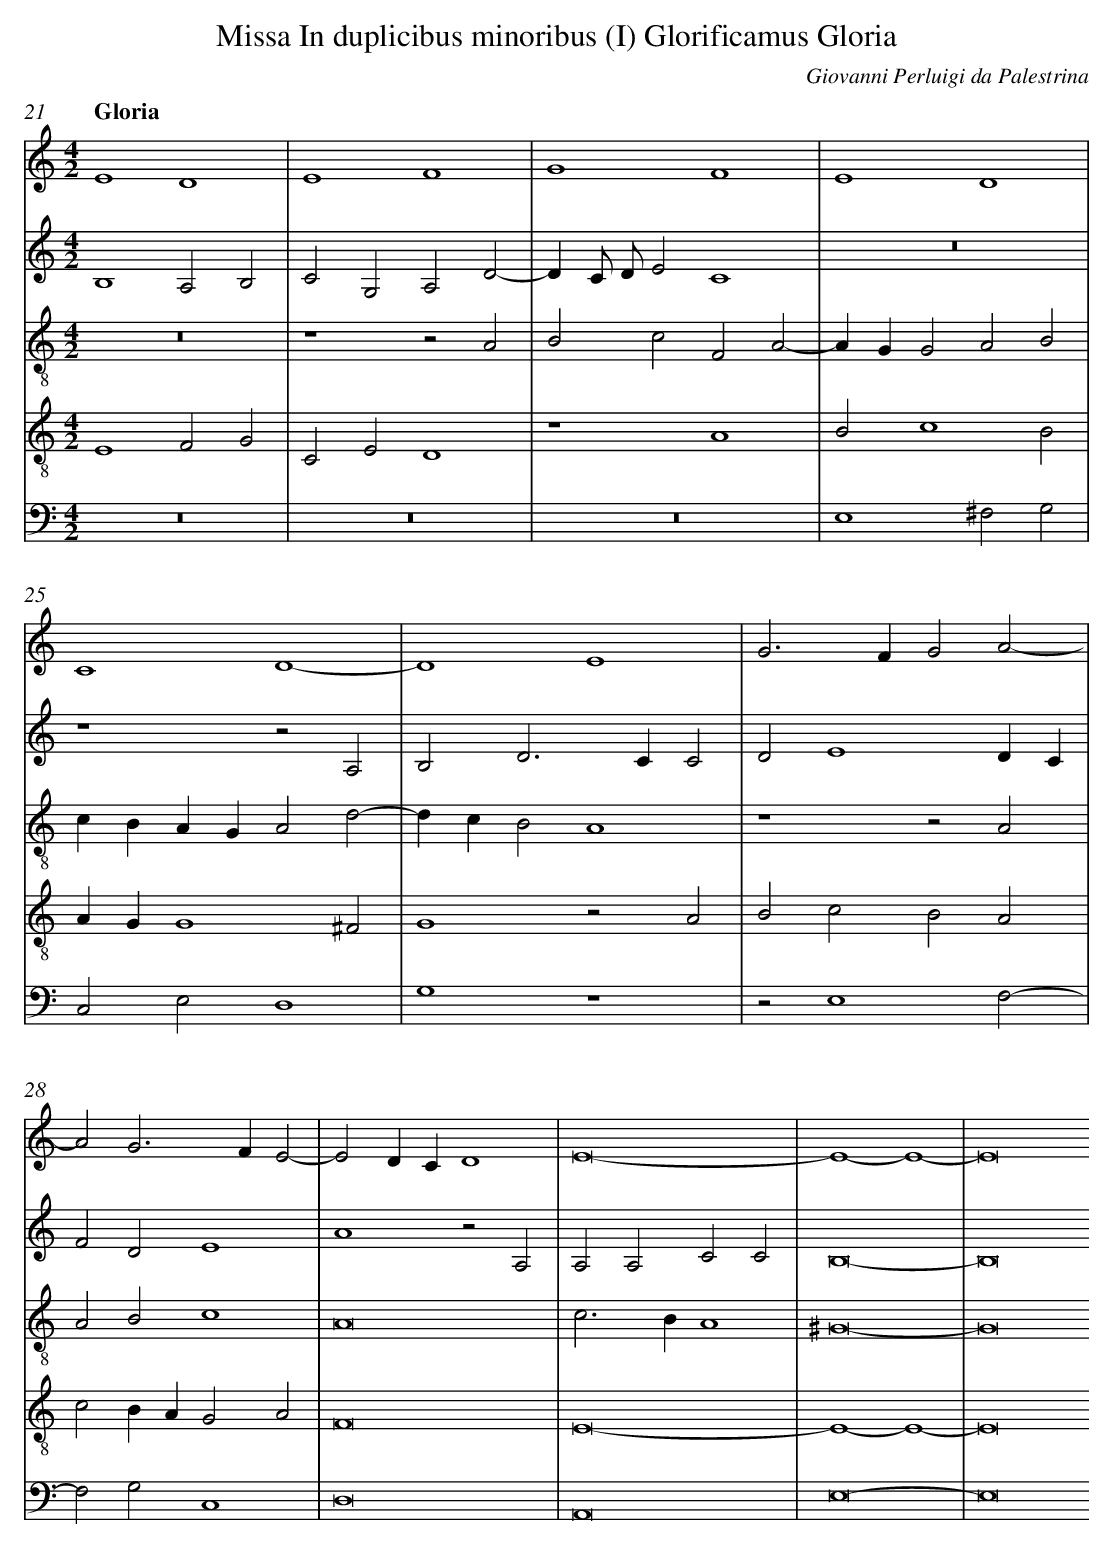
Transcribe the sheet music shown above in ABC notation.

X:1
T: Missa In duplicibus minoribus (I) Glorificamus Gloria
C: Giovanni Perluigi da Palestrina
L: 1/4
M: 4/2
Q: "Gloria"
V: 1 clef=treble
V: 2 clef=treble
V: 3 clef=treble-8
V: 4 clef=treble-8
V: 5 clef=bass
K: C
[V:1] E4D4 |
[V:2] B,4A,2B,2 |
[V:3] z8 |
[V:4] E4F2G2 |
[V:5] z8 |
[V:1] E4F4 |
[V:2] C2G,2A,2D2- |
[V:3] z4z2A2 |
[V:4] C2E2D4 |
[V:5] z8 |
[V:1] G4F4 |
[V:2] DC/ D/E2C4 |
[V:3] B2c2F2A2- |
[V:4] z4A4 |
[V:5] z8 |
[V:1] E4D4 |
[V:2] z8 |
[V:3] AGG2A2B2 |
[V:4] B2c4B2 |
[V:5] E,4^F,2G,2 |
[V:1] C4D4- |
[V:2] z4z2A,2 |
[V:3] cBAGA2d2- |
[V:4] AGG4^F2 |
[V:5] C,2E,2D,4 |
[V:1] D4E4 |
[V:2] B,2D2>C2C2 |
[V:3] dcB2A4 |
[V:4] G4z2A2 |
[V:5] G,4z4 |
[V:1] G2>F2G2A2- |
[V:2] D2E4DC |
[V:3] z4z2A2 |
[V:4] B2c2B2A2 |
[V:5] z2E,4F,2- |
[V:1] A2G2>F2E2- |
[V:2] F2D2E4 |
[V:3] A2B2c4 |
[V:4] c2BAG2A2 |
[V:5] F,2G,2C,4 |
[V:1] E2DCD4 |
[V:2] A4z2A,2 |
[V:3] A8 |
[V:4] F8 |
[V:5] D,8 |
[V:1] E8- |
[V:2] A,2A,2C2C2 |
[V:3] c2>B2A4 |
[V:4] E8- |
[V:5] A,,8 |
[V:1] E4-E4- |
[V:2] B,8- |
[V:3] ^G8- |
[V:4] E4-E4- |
[V:5] E,8- |
[V:1] E8
[V:2] B,8
[V:3] G8
[V:4] E8
[V:5] E,8
